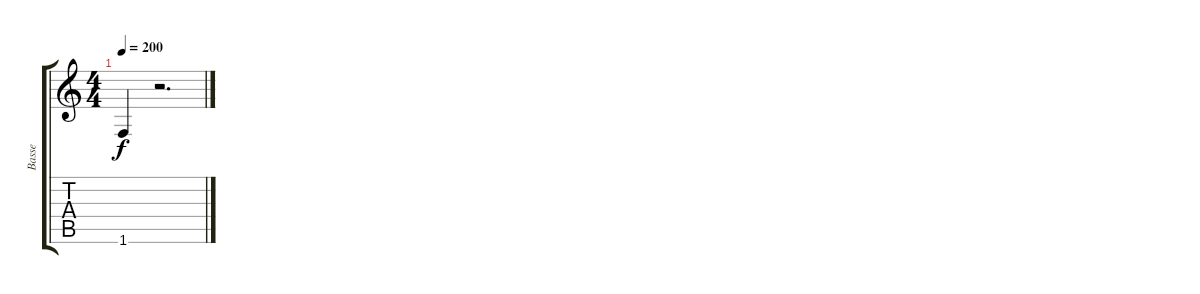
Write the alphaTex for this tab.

\track ("Basse" "Basse") {instrument acousticguitarnylon}
\staff {score tabs}
\tuning (E4 B3 G3 D3 A2 E2) {hide}
\ts (4 4)
\tempo 200
\clef g2
\ks c
1.6{t}.4{dy f} r.2{d}
